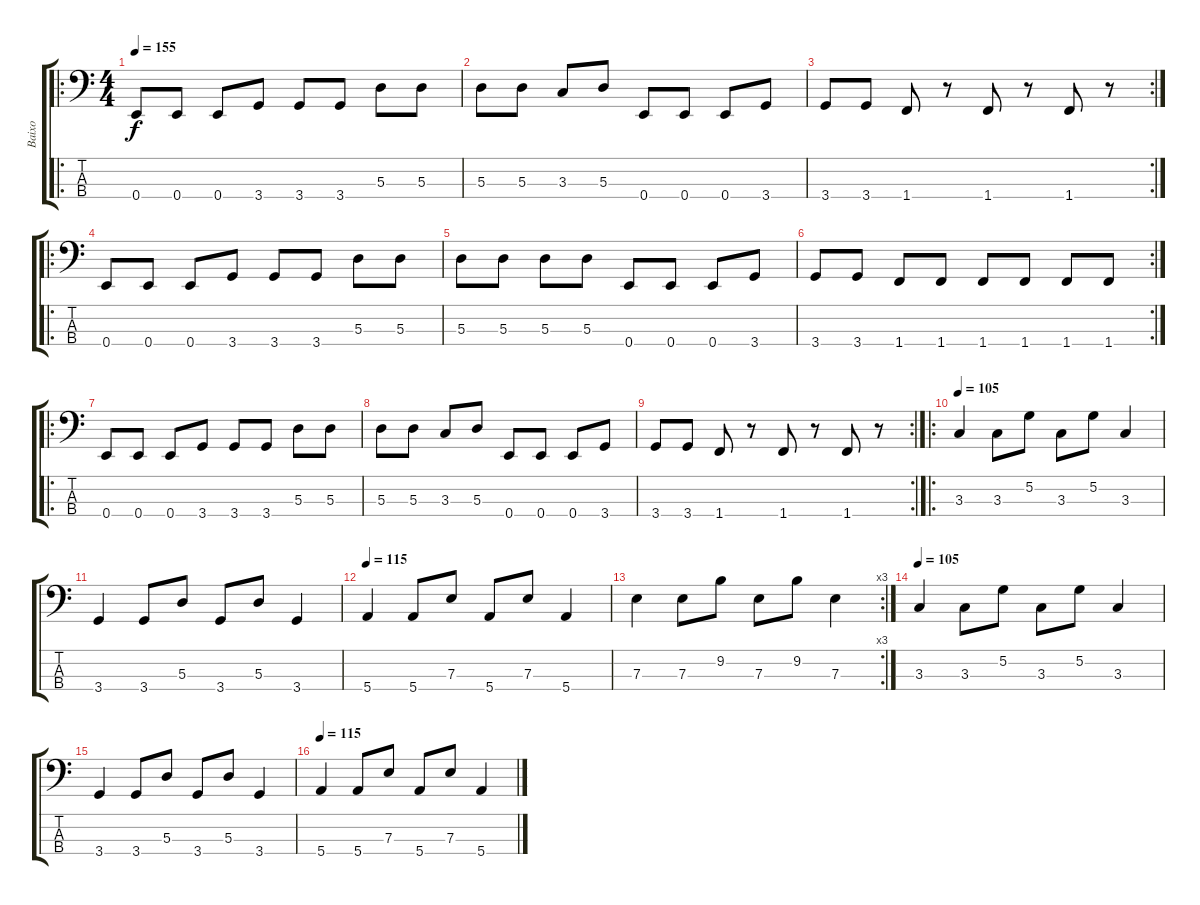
\track ("Baixo" "Baixo") {instrument acousticguitarnylon}
\staff {score tabs}
\tuning (G2 D2 A1 E1) {hide}
\ro
\ts (4 4)
\tempo 155
\clef f4
\ks c
0.4.8{dy f instrument acousticguitarnylon} 0.4.8 0.4.8 3.4.8 3.4.8 3.4.8 5.3.8 5.3.8 |
5.3.8 5.3.8 3.3.8 5.3.8 0.4.8 0.4.8 0.4.8 3.4.8 |
\rc 2
3.4.8 3.4.8 1.4.8 r.8 1.4.8 r.8 1.4.8 r.8 |
\ro
0.4.8 0.4.8 0.4.8 3.4.8 3.4.8 3.4.8 5.3.8 5.3.8 |
5.3.8 5.3.8 5.3.8 5.3.8 0.4.8 0.4.8 0.4.8 3.4.8 |
\rc 2
3.4.8 3.4.8 1.4.8 1.4.8 1.4.8 1.4.8 1.4.8 1.4.8 |
\ro
0.4.8 0.4.8 0.4.8 3.4.8 3.4.8 3.4.8 5.3.8 5.3.8 |
5.3.8 5.3.8 3.3.8 5.3.8 0.4.8 0.4.8 0.4.8 3.4.8 |
\rc 2
3.4.8 3.4.8 1.4.8 r.8 1.4.8 r.8 1.4.8 r.8 |
\ro
\tempo 105
3.3.4 3.3.8 5.2.8 3.3.8 5.2.8 3.3.4 |
3.4.4 3.4.8 5.3.8 3.4.8 5.3.8 3.4.4 |
\tempo 115
5.4.4 5.4.8 7.3.8 5.4.8 7.3.8 5.4.4 |
\rc 3
7.3.4 7.3.8 9.2.8 7.3.8 9.2.8 7.3.4 |
\tempo 105
3.3.4 3.3.8 5.2.8 3.3.8 5.2.8 3.3.4 |
3.4.4 3.4.8 5.3.8 3.4.8 5.3.8 3.4.4 |
\tempo 115
5.4.4 5.4.8 7.3.8 5.4.8 7.3.8 5.4.4
